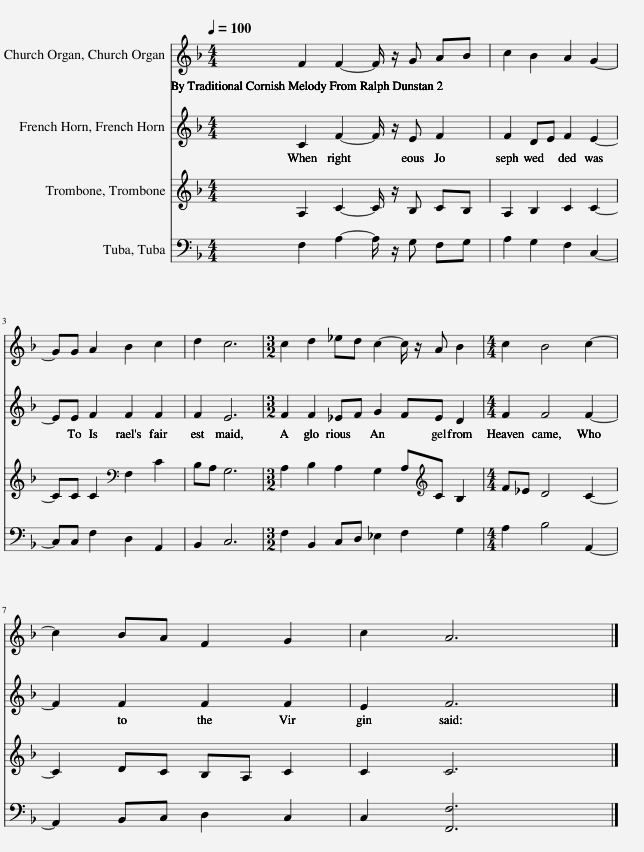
X:1
%%score 1 2 3 4
L:1/8
Q:1/4=100
M:4/4
I:linebreak $
K:F
V:1 treble
V:2 treble
V:3 treble
V:4 bass
V:1
 F2 F2- F/ z/ G AB | c2 B2 A2 G2- |$ GG A2 B2 c2 | d2 c6 |[M:3/2] c2 d2 _ed c2- c/ z/ A B2 | %5
[M:4/4] c2 B4 c2- |$ c2 BA F2 G2 | c2 A6 |] %8
V:2
 C2 F2- F/ z/ E F2 | F2 DE F2 E2- |$ EE F2 F2 F2 | F2 E6 |[M:3/2] F2 F2 _EF G2 FE D2 | %5
[M:4/4] F2 F4 F2- |$ F2 F2 F2 F2 | E2 F6 |] %8
V:3
 A,2 C2- C/ z/ B, CB, | A,2 B,2 C2 C2- |$ CC C2[K:bass] F,2 C2 | B,A, G,6 |[M:3/2] A,2 B,2 A,2 G,2 A,[K:treble]C B,2 | %5
[M:4/4] F_E D4 C2- |$ C2 DC B,A, C2 | C2 C6 |] %8
V:4
 F,2 A,2- A,/ z/ G, F,G, | A,2 G,2 F,2 C,2- |$ C,C, F,2 D,2 A,,2 | B,,2 C,6 |[M:3/2] F,2 B,,2 C,D, _E,2 F,2 G,2 | %5
[M:4/4] A,2 B,4 A,,2- |$ A,,2 B,,C, D,2 C,2 | C,2 [F,,F,]6 |] %8
